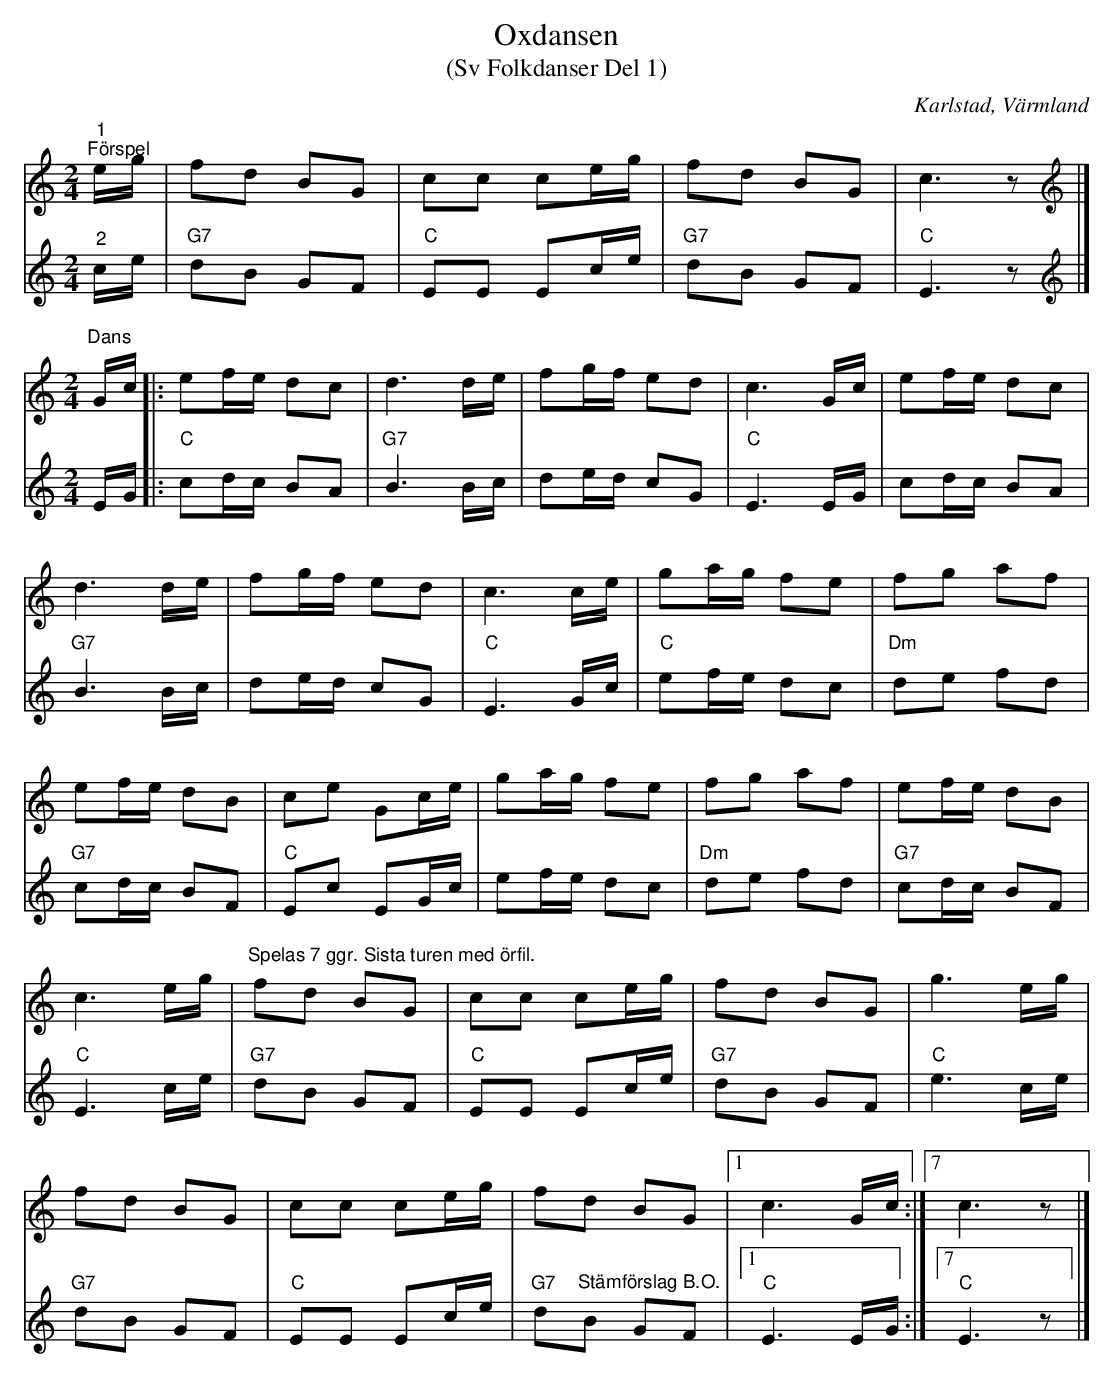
X:1
T:Oxdansen
T:(Sv Folkdanser Del 1)
O:Karlstad, Värmland
L:1/8
M:2/4
K:C
V:1
"^1""^Förspel" e/g/ | fd BG | cc ce/g/ | fd BG | c3 z |]
[M:2/4][K:treble]"^Dans" G/c/ |: ef/e/ dc | d3 d/e/ | fg/f/ ed | c3 G/c/ | ef/e/ dc |
d3 d/e/ | fg/f/ ed | c3 c/e/ | ga/g/ fe | fg af |
ef/e/ dB | ce Gc/e/ | ga/g/ fe | fg af | ef/e/ dB |
c3 e/g/ |"^Spelas 7 ggr. Sista turen med örfil."  fd BG | cc ce/g/ | fd BG | g3 e/g/ |
fd BG | cc ce/g/ | fd BG |1 c3 G/c/ :|7 c3 z |]
V:2
"^2" c/e/ | "G7"dB GF |"C" EE Ec/e/ | "G7"dB GF |"C" E3 z |][M:2/4][K:treble] E/G/ |:
"C" cd/c/ BA | "G7" B3 B/c/ | de/d/ cG |"C" E3 E/G/ | cd/c/ BA |
"G7" B3 B/c/ | de/d/ cG |"C" E3 G/c/ | "C" ef/e/ dc |"Dm" de fd |
"G7" cd/c/ BF |"C" Ec EG/c/ | ef/e/ dc |"Dm" de fd |"G7" cd/c/ BF |
"C" E3 c/e/ |"G7" dB GF |"C" EE Ec/e/ |"G7"  dB GF |"C" e3 c/e/ |
"G7" dB GF   |"C" EE Ec/e/ |"G7" d"^Stämförslag B.O."B GF |1"C" E3 E/G/ :|7 "C" E3 z |]
